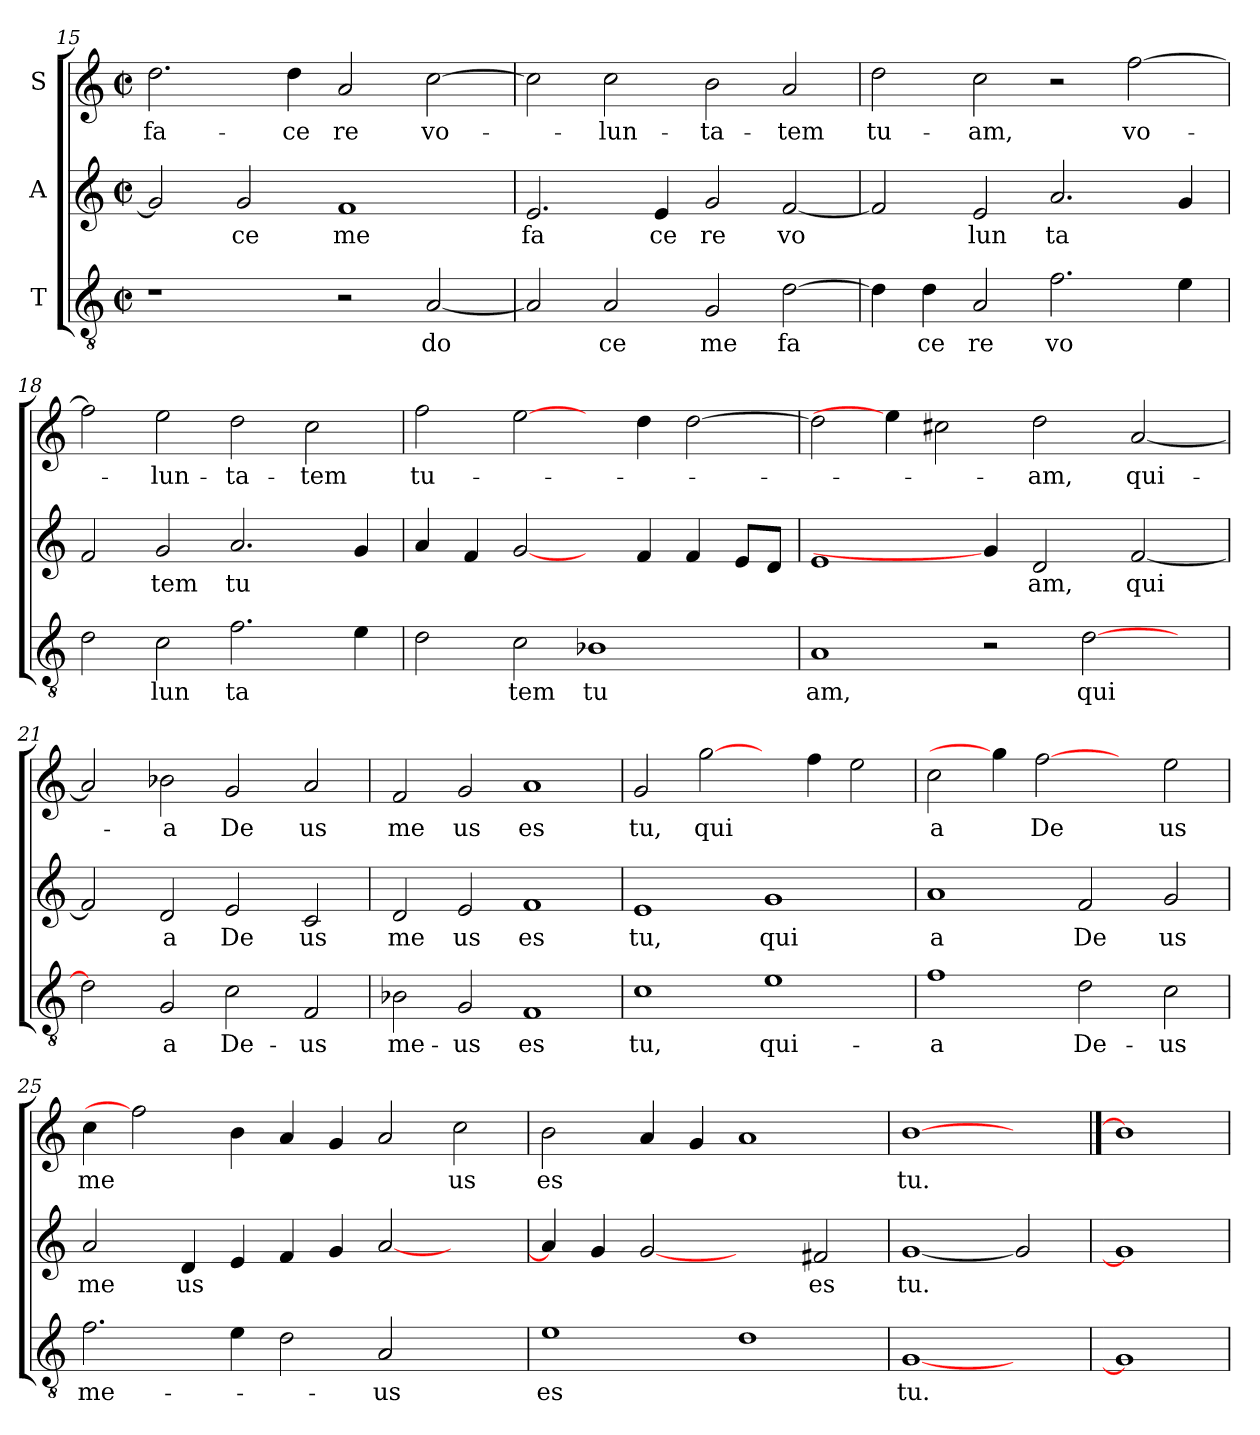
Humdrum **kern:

**kern	**text	**kern	**text	**kern	**text
*part3	*part3	*part2	*part2	*part1	*part1
*staff3	*staff3	*staff2	*staff2	*staff1	*staff1
*I"T	*	*I"A	*	*I"S	*
!!LO:LB:g=z
*clefGv2	*	*clefG2	*	*clefG2	*
*M2/2	*	*M2/2	*	*M2/2	*
*met(c|)	*	*met(c|)	*	*met(c|)	*
=15	=15	=15	=15	=15	=15
!	!	!	!	!	!LO:LY:b:cj
*	*	*^	*	*	*
1r	.	2g/]	32ryy	.	2.dd\	fa-
.	.	.	1ryy	.	.	.
!	!	!	!	!LO:LY:b:cj	!	!
.	.	2g/	.	ce	.	.
!	!	!	!	!	!	!LO:LY:b:cj
.	.	.	.	.	4dd\	-ce
!	!	!	!	!LO:LY:b:cj	!	!LO:LY:b:cj
2r	.	1f	.	me	2a/	re
.	.	.	2ryy	.	.	.
!	!LO:LY:b:cj	!	!	!	!	!LO:LY:b:cj
[<2A/	do	.	.	.	[>2cc\	vo-
.	.	.	4...ryy	.	.	.
=16	=16	=16	=16	=16	=16	=16
!	!	!	!	!LO:LY:b:cj	!	!
*	*	*v	*v	*	*	*
2A/]	.	2.e/	fa	2cc\]	.
!	!LO:LY:b:cj	!	!	!	!LO:LY:b:cj
2A/	ce	.	.	2cc\	-lun-
!	!	!	!LO:LY:b:cj	!	!
.	.	4e/	ce	.	.
!	!LO:LY:b:cj	!	!LO:LY:b:cj	!	!LO:LY:b:cj
2G/	me	2g/	re	2b\	-ta-
!	!LO:LY:b:cj	!	!LO:LY:b:cj	!	!LO:LY:b:cj
[>2d\	fa	[<2f/	vo	2a/	-tem
=17	=17	=17	=17	=17	=17
!	!	!	!	!	!LO:LY:b:cj
4d\]	.	2f/]	.	2dd\	tu-
!	!LO:LY:b:cj	!	!	!	!
4d\	ce	.	.	.	.
!	!LO:LY:b:cj	!	!LO:LY:b:cj	!	!LO:LY:b:cj
2A/	re	2e/	lun	2cc\	-am,
!	!LO:LY:b:cj	!	!LO:LY:b:cj	!	!
2.f\	vo	2.a/	ta	2r	.
!	!	!	!	!	!LO:LY:b:cj
.	.	.	.	[>2ff\	vo-
4e\	.	4g/	.	.	.
=18	=18	=18	=18	=18	=18
2d\	.	2f/	.	2ff\]	.
!	!LO:LY:b:cj	!	!LO:LY:b:cj	!	!LO:LY:b:cj
2c\	lun	2g/	tem	2ee\	-lun-
!	!LO:LY:b:cj	!	!LO:LY:b:cj	!	!LO:LY:b:cj
2.f\	ta	2.a/	tu	2dd\	-ta-
!	!	!	!	!	!LO:LY:b:cj
.	.	.	.	2cc\	-tem
4e\	.	4g/	.	.	.
=19	=19	=19	=19	=19	=19
!	!	!	!	!	!LO:LY:b:cj
2d\	.	4a/	.	2ff\	tu-
.	.	4f/	.	.	.
!	!LO:LY:b:cj	!	!	!	!
2c\	tem	[2g/	.	[2ee\	.
!	!LO:LY:b:cj	!	!	!	!
1B-X	tu	4ryy	.	4ryy	.
.	.	4f/	.	4dd\	.
.	.	4f/	.	[>2dd\	.
.	.	8e/L	.	.	.
.	.	8d/J	.	.	.
=20	=20	=20	=20	=20	=20
!	!LO:LY:b:cj	!	!	!	!
1A	am,	1e	.	2dd\]	.
.	.	.	.	4ee\]	.
.	.	.	.	2cc#\	.
2r	.	4g/]	.	.	.
!	!	!	!LO:LY:b:cj	!	!LO:LY:b:cj
.	.	2d/	am,	2dd\	-am,
!	!LO:LY:b	!	!	!	!
[>2d\	qui	.	.	.	.
!	!	!	!LO:LY:b	!	!LO:LY:b
.	.	[>2f/	qui	[>2a/	qui-
4ryy	.	.	.	.	.
!!LO:LB:g=z
=21	=21	=21	=21	=21	=21
*	*	*^	*	*^	*
2d\]	.	2f/]	16ryy	.	2a/]	16ryy	.
.	.	.	1ryy	.	.	1ryy	.
!	!LO:LY:b:cj	!	!	!LO:LY:b:cj	!	!	!LO:LY:b:cj
2G/	a	2d/	.	a	2b-X\	.	-a
!	!LO:LY:b:cj	!	!	!LO:LY:b:cj	!	!	!LO:LY:b:cj
2c\	De-	2e/	.	De	2g/	.	De
.	.	.	2...ryy	.	.	2...ryy	.
!	!LO:LY:b:cj	!	!	!LO:LY:b:cj	!	!	!LO:LY:b:cj
2F/	-us	2c/	.	us	2a/	.	us
=22	=22	=22	=22	=22	=22	=22	=22
!	!LO:LY:b:cj	!	!	!LO:LY:b:cj	!	!	!LO:LY:b:cj
*	*	*v	*v	*	*	*	*
*	*	*	*	*v	*v	*
2B-\	me-	2d/	me	2f/	me
!	!LO:LY:b:cj	!	!LO:LY:b:cj	!	!LO:LY:b:cj
2G/	-us	2e/	us	2g/	us
!	!LO:LY:b:cj	!	!LO:LY:b:cj	!	!LO:LY:b:cj
1F	es	1f	es	1a	es
=23	=23	=23	=23	=23	=23
!	!LO:LY:b:cj	!	!LO:LY:b:cj	!	!LO:LY:b:cj
1c	tu,	1e	tu,	2g/	tu,
!	!	!	!	!	!LO:LY:b
.	.	.	.	[2gg\	qui
!	!LO:LY:b:cj	!	!LO:LY:b:cj	!	!
1e	qui-	1g	qui	4ryy	.
.	.	.	.	4ff\	.
.	.	.	.	2ee\	.
=24	=24	=24	=24	=24	=24
!	!LO:LY:b:cj	!	!LO:LY:b:cj	!	!LO:LY:b:cj
1f	-a	1a	a	2cc\	a
.	.	.	.	4gg\]	.
!	!	!	!	!	!LO:LY:b:cj
.	.	.	.	[2ff	De
!	!LO:LY:b:cj	!	!LO:LY:b:cj	!	!
2d\	De-	2f/	De	.	.
.	.	.	.	4ryy	.
!	!LO:LY:b:cj	!	!LO:LY:b:cj	!	!LO:LY:b:cj
2c\	-us	2g/	us	2ee\	us
=25	=25	=25	=25	=25	=25
!	!LO:LY:b	!	!LO:LY:b:cj	!	!LO:LY:b
2.f\	me-	2a/	me	4cc\	me
.	.	.	.	2ff]	.
!	!	!	!LO:LY:b:cj	!	!
.	.	4d/	us	.	.
4e\	.	4e/	.	4b\	.
2d\	.	4f/	.	4a/	.
.	.	4g/	.	4g/	.
!	!LO:LY:b:cj	!	!	!	!
2A/	-us	[<2a/	.	2a/	.
!	!	!	!	!	!LO:LY:b:cj
2ryy	.	2ryy	.	2cc\	us
=26	=26	=26	=26	=26	=26
!	!LO:LY:b:cj	!	!	!	!LO:LY:b:cj
1e	es	4a/]	.	2b\	es
.	.	4g/	.	.	.
.	.	[2g	.	4a/	.
.	.	.	.	4g/	.
1d	.	2ryy	.	1a	.
!	!	!	!LO:LY:b:cj	!	!
.	.	2f#/	es	.	.
=27	=27	=27	=27	=27	=27
!	!LO:LY:b:cj	!	!LO:LY:b:cj	!	!LO:LY:b:cj
[1G	tu.	[1g	tu.	[1b	tu.
2ryy	.	2g]	.	2ryy	.
=28	==28	=28	==28	==28	==28
1G]	.	1g]	.	1b]	.
=	=	=	=	=	=
*-	*-	*-	*-	*-	*-
